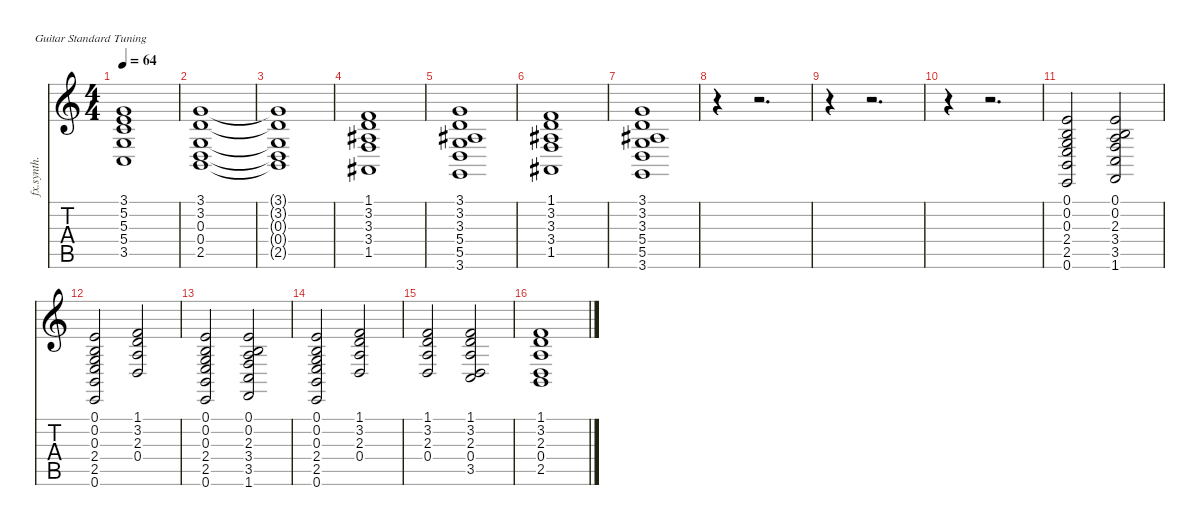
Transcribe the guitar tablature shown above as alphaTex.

\defaultSystemsLayout 4
\hideDynamics
\bracketExtendMode nobrackets
\otherSystemsTrackNameOrientation horizontal
\track ("Piste 5" "fx.synth.") {instrument fx6goblins}
\staff {score tabs}
\tuning (E4 B3 G3 D3 A2 E2)
\ts (4 4)
\tempo 64
\clef g2
\ks c
(3.1 5.2 5.3 5.4 3.5).1{dy f} |
(3.1 3.2 0.3 0.4 2.5).1 |
(3.1{t} 3.2{t} 0.3{t} 0.4{t} 2.5{t}).1 |
(1.1 3.2 3.3{acc #} 3.4 1.5{acc #}).1 |
(3.1 3.2 3.3{acc #} 5.4 5.5 3.6).1 |
(1.1 3.2 3.3{acc #} 3.4 1.5{acc #}).1 |
(3.1 3.2 3.3{acc #} 5.4 5.5 3.6).1 |
r.4 r.2{d} |
r.4 r.2{d} |
r.4 r.2{d} |
(0.1 0.2 0.3 2.4 2.5 0.6).2 (0.1 0.2 2.3 3.4 3.5 1.6).2 |
(0.1 0.2 0.3 2.4 2.5 0.6).2 (1.1 3.2 2.3 0.4).2 |
(0.1 0.2 0.3 2.4 2.5 0.6).2 (0.1 0.2 2.3 3.4 3.5 1.6).2 |
(0.1 0.2 0.3 2.4 2.5 0.6).2 (1.1 3.2 2.3 0.4).2 |
(1.1 3.2 2.3 0.4).2 (1.1 3.2 2.3 0.4 3.5).2 |
(1.1 3.2 2.3 0.4 2.5).1
